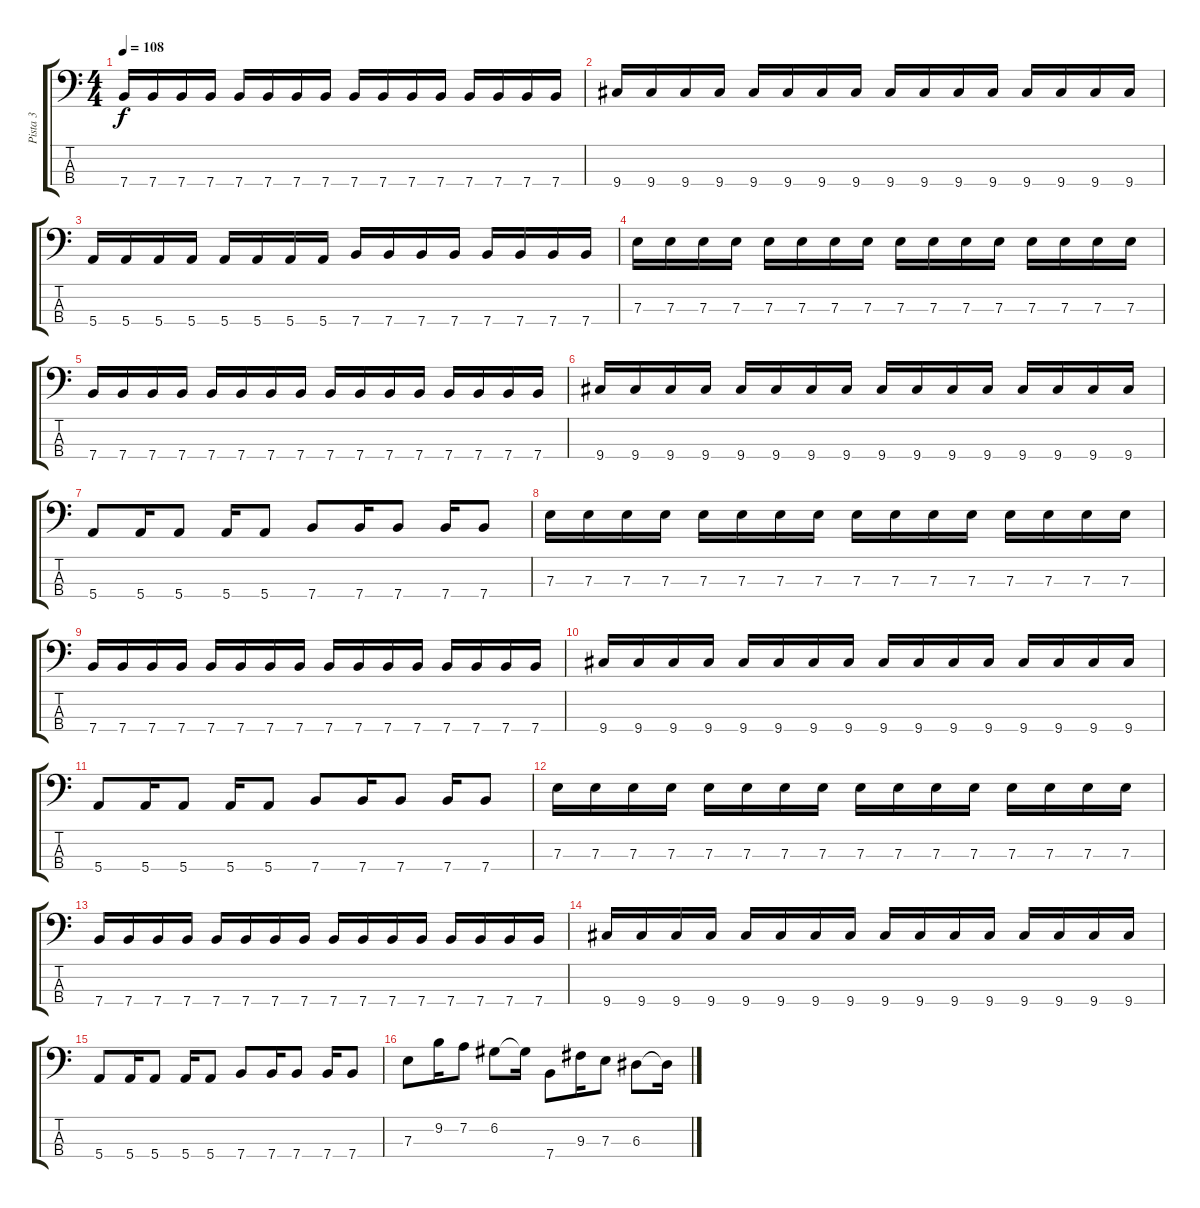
\track ("Pista 3" "Pista 3") {instrument electricbasspick}
\staff {score tabs}
\tuning (G2 D2 A1 E1) {hide}
\ts (4 4)
\tempo 108
\clef f4
\ks c
7.4.16{dy f} 7.4.16 7.4.16 7.4.16 7.4.16 7.4.16 7.4.16 7.4.16 7.4.16 7.4.16 7.4.16 7.4.16 7.4.16 7.4.16 7.4.16 7.4.16 |
9.4.16 9.4.16 9.4.16 9.4.16 9.4.16 9.4.16 9.4.16 9.4.16 9.4.16 9.4.16 9.4.16 9.4.16 9.4.16 9.4.16 9.4.16 9.4.16 |
5.4.16 5.4.16 5.4.16 5.4.16 5.4.16 5.4.16 5.4.16 5.4.16 7.4.16 7.4.16 7.4.16 7.4.16 7.4.16 7.4.16 7.4.16 7.4.16 |
7.3.16 7.3.16 7.3.16 7.3.16 7.3.16 7.3.16 7.3.16 7.3.16 7.3.16 7.3.16 7.3.16 7.3.16 7.3.16 7.3.16 7.3.16 7.3.16 |
7.4.16 7.4.16 7.4.16 7.4.16 7.4.16 7.4.16 7.4.16 7.4.16 7.4.16 7.4.16 7.4.16 7.4.16 7.4.16 7.4.16 7.4.16 7.4.16 |
9.4.16 9.4.16 9.4.16 9.4.16 9.4.16 9.4.16 9.4.16 9.4.16 9.4.16 9.4.16 9.4.16 9.4.16 9.4.16 9.4.16 9.4.16 9.4.16 |
5.4.8 5.4.16 5.4.8 5.4.16 5.4.8 7.4.8 7.4.16 7.4.8 7.4.16 7.4.8 |
7.3.16 7.3.16 7.3.16 7.3.16 7.3.16 7.3.16 7.3.16 7.3.16 7.3.16 7.3.16 7.3.16 7.3.16 7.3.16 7.3.16 7.3.16 7.3.16 |
7.4.16 7.4.16 7.4.16 7.4.16 7.4.16 7.4.16 7.4.16 7.4.16 7.4.16 7.4.16 7.4.16 7.4.16 7.4.16 7.4.16 7.4.16 7.4.16 |
9.4.16 9.4.16 9.4.16 9.4.16 9.4.16 9.4.16 9.4.16 9.4.16 9.4.16 9.4.16 9.4.16 9.4.16 9.4.16 9.4.16 9.4.16 9.4.16 |
5.4.8 5.4.16 5.4.8 5.4.16 5.4.8 7.4.8 7.4.16 7.4.8 7.4.16 7.4.8 |
7.3.16 7.3.16 7.3.16 7.3.16 7.3.16 7.3.16 7.3.16 7.3.16 7.3.16 7.3.16 7.3.16 7.3.16 7.3.16 7.3.16 7.3.16 7.3.16 |
7.4.16 7.4.16 7.4.16 7.4.16 7.4.16 7.4.16 7.4.16 7.4.16 7.4.16 7.4.16 7.4.16 7.4.16 7.4.16 7.4.16 7.4.16 7.4.16 |
9.4.16 9.4.16 9.4.16 9.4.16 9.4.16 9.4.16 9.4.16 9.4.16 9.4.16 9.4.16 9.4.16 9.4.16 9.4.16 9.4.16 9.4.16 9.4.16 |
5.4.8 5.4.16 5.4.8 5.4.16 5.4.8 7.4.8 7.4.16 7.4.8 7.4.16 7.4.8 |
7.3.8 9.2.16 7.2.8 6.2.8 6.2{t}.16 7.4.8 9.3.16 7.3.8 6.3.8 6.3{t}.16
